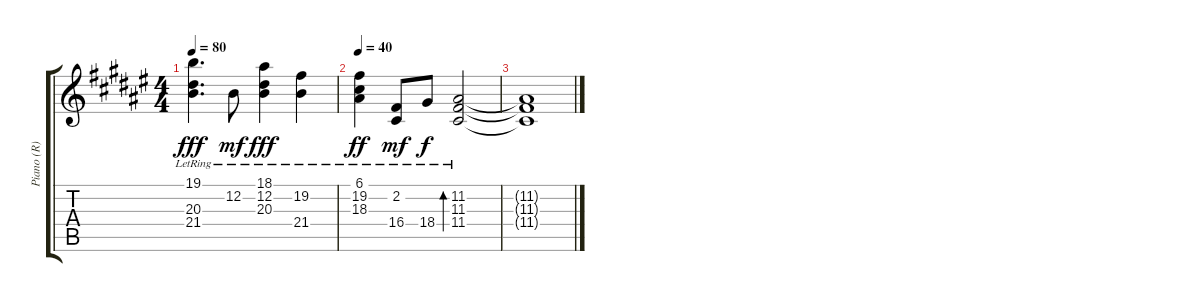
\track ("Piano (R)" "Piano (R)") {instrument acousticgrandpiano}
\staff {score tabs}
\tuning (E4 B3 G3 D3 A2 E2) {hide}
\ts (4 4)
\tempo 80
\clef g2
\ks f#
(19.1{lr} 20.3{lr} 21.4{lr}).4{d dy fff} 12.2{lr}.8{dy mf} (18.1{lr} 12.2{lr} 20.3{lr}).4{dy fff} (19.2{lr} 21.4{lr}).4 |
\tempo 40
(6.1{lr} 19.2{lr} 18.3{lr}).4{dy ff} (2.2{lr} 16.4{lr}).8{dy mf} 18.4{lr}.8{dy f} (11.2{lr} 11.3{lr} 11.4{lr}).2{bd 120 volume 0} |
(11.2{t} 11.3{t} 11.4{t}).1
